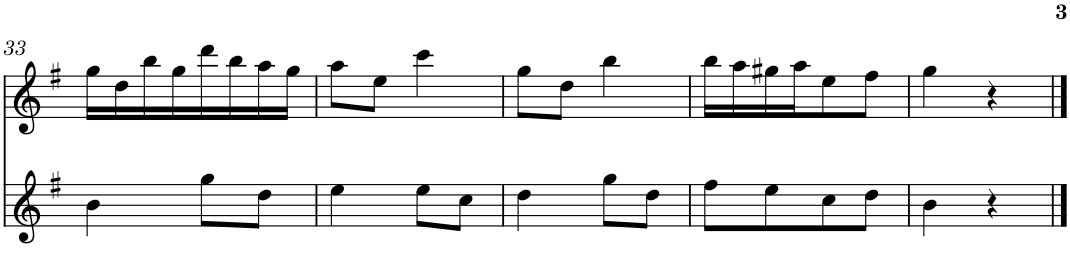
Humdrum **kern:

**kern	**kern
*part2	*part1
*staff2	*staff1
*I"Gralla 2	*I"Gralla 1
!!LO:PB:g=z
*clefG2	*clefG2
*k[f#]	*k[f#]
*M1/8	*M1/8
=33	=33
[8b\	16gg\LL
.	16dd\
8ryy	16bb\
.	16gg\
8gg\L	16ddd\
.	16bb\
8dd\J	16aa\
.	16gg\JJ
=34	=34
[8ee\	8aa\L
8b\]	8ee\J
8ee\L	4ccc\
8cc\J	.
=35	=35
[8dd\	8gg\L
8ee\]	8dd\J
8gg\L	4bb\
8dd\J	.
=36	=36
8ff#\L	16bb\LL
.	16aa\
8dd\]	16gg#X\
.	16aa\J
8ee\	8ee\
8cc\	8ff#\J
8dd\J	8ryy
=37	=37
[8b\	[8gg\
8ryy	8ryy
4r	4r
==38	==38
8b\]	8gg\]
=	=
*-	*-
